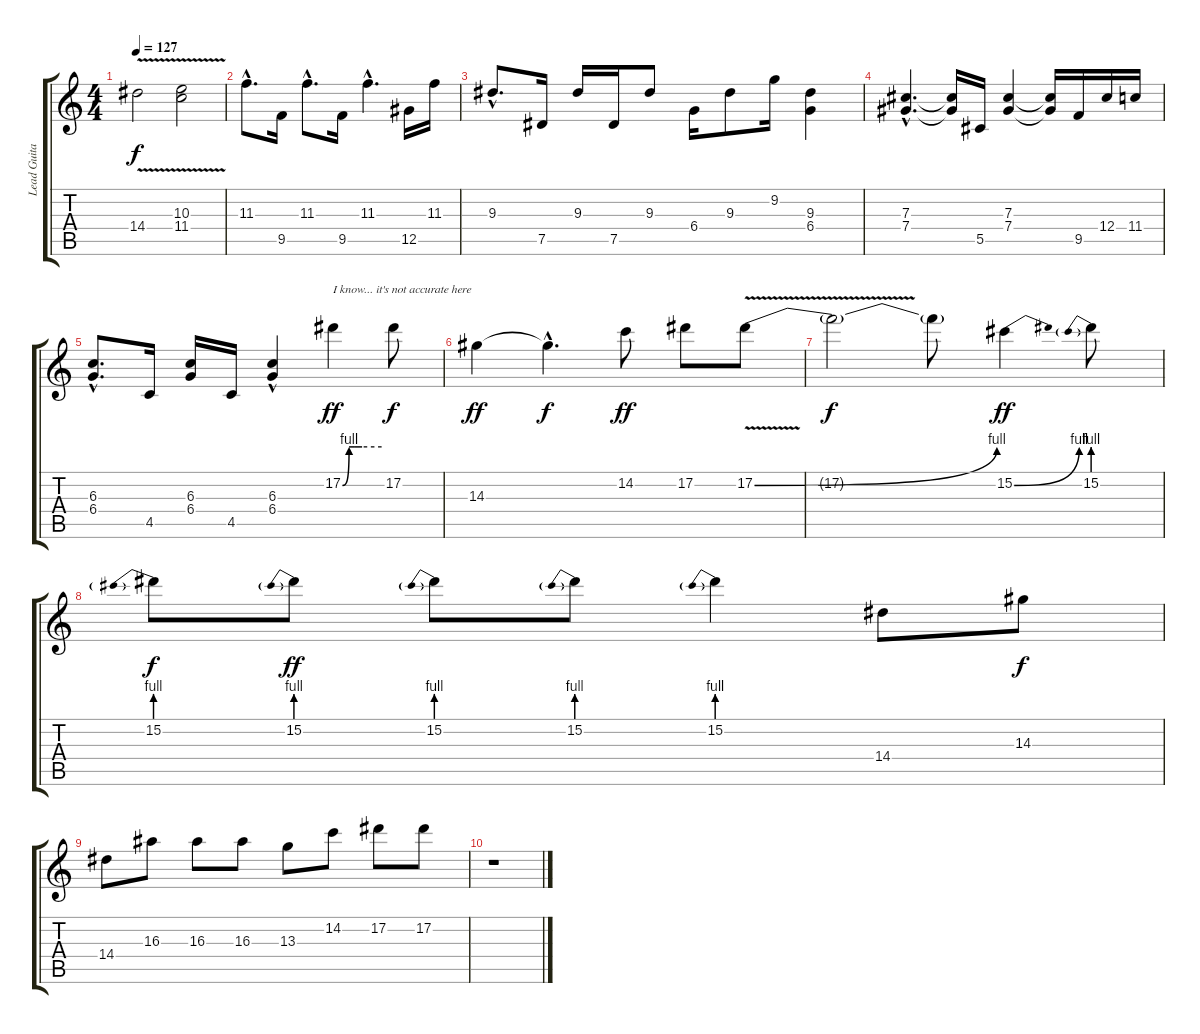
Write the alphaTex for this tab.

\track ("Lead Guitar" "Lead Guita") {instrument distortionguitar}
\staff {score tabs}
\tuning (Eb4 Bb3 Gb3 Db3 Ab2 Eb2) {hide}
\ts (4 4)
\tempo 127
\clef g2
\ks c
14.4{v}.2{dy f} (10.3 11.4{v}).2 |
11.3{hac}.8{d} 9.5.16 11.3{hac}.8{d} 9.5.16 11.3{hac}.4{d} 12.5.16 11.3.16 |
9.3{hac}.8{d} 7.5.16 9.3.16 7.5.16 9.3.8 6.4.16 9.3.8 9.2.16 (9.3 6.4).4 |
(7.3{hac} 7.4{hac}).4{d} (7.3{t} 7.4{t}).16 5.5.16 (7.3 7.4).4 (7.3{t} 7.4{t}).16 9.5.16 12.4.16 11.4.16 |
(6.3{hac} 6.4{hac}).8{d} 4.5.16 (6.3 6.4).16 4.5.16 (6.3 6.4{hac}).4 17.2{be (custom 0 0 10 4 19 4 30 4 60 4)}.4{txt "I know... it's not accurate here" dy ff volume 14} 17.2.8{dy f volume 13} |
14.3.4{dy ff} 14.3{hac t}.4{d dy f volume 12} 14.2.8{dy ff volume 11} 17.2.8 17.2{be (bend 0 0 60 4) v}.8{volume 10} |
17.2{t}.2{dy f} 17.2{t}.8 15.2{be (bend 0 0 60 4)}.4{dy ff volume 7} 15.2{be (prebend 0 4 60 4)}.8 |
15.2{be (prebend 0 4 60 4)}.8{dy f volume 6} 15.2{be (prebend 0 4 60 4)}.8{dy ff} 15.2{be (prebend 0 4 60 4)}.8 15.2{be (prebend 0 4 60 4)}.8 15.2{be (prebend 0 4 60 4)}.4{volume 4} 14.4.8 14.3.8{dy f volume 2} |
14.4.8{volume 2} 16.3.8{volume 2} 16.3.8{volume 2} 16.3.8{volume 1} 13.3.8{volume 1} 14.2.8{volume 1} 17.2.8{volume 1} 17.2.8{volume 1} |
r.1
